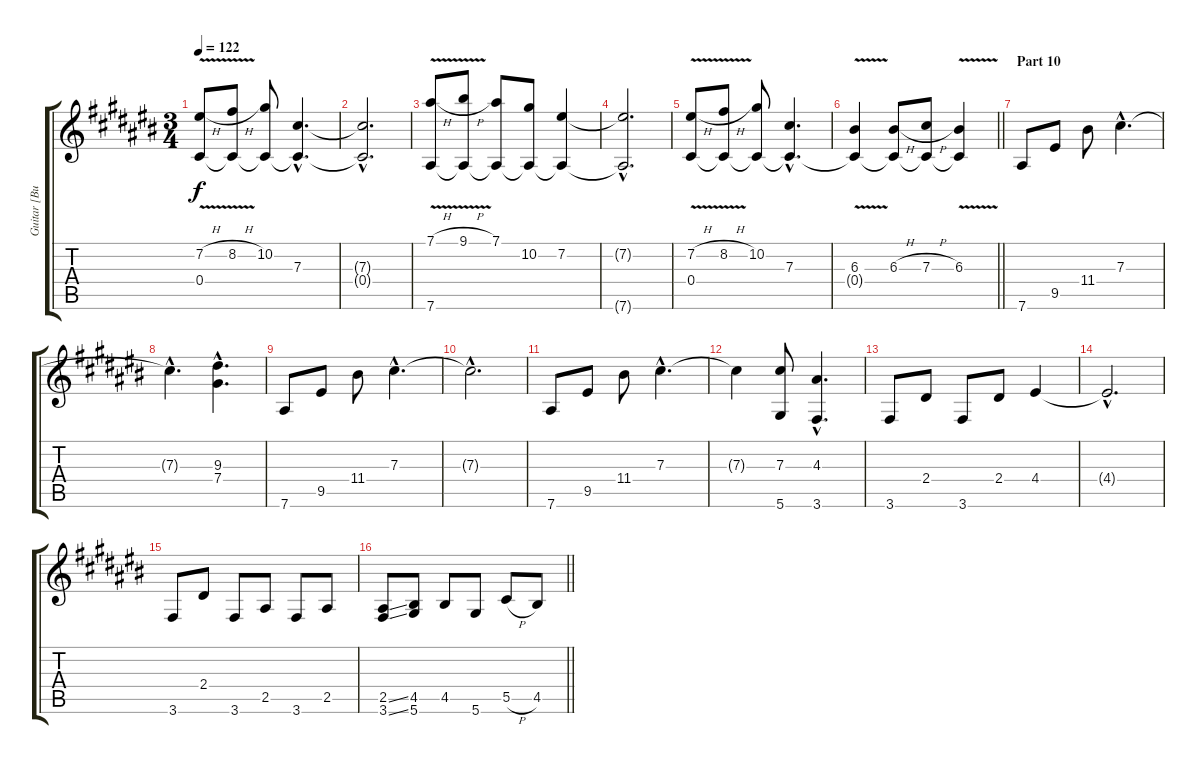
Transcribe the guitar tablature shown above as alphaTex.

\track ("Guitar [Buckethead]" "Guitar [Bu") {instrument electricguitarmuted}
\staff {score tabs}
\tuning (Eb4 Bb3 Gb3 Db3 Ab2 Eb2) {hide}
\ts (3 4)
\tempo 122
\clef g2
\ks c#
(7.2{h} 0.4{v}).8{dy f} (8.2{h} 0.4{t}).8 (10.2 0.4{t}).8 (7.3{hac} 0.4{hac t}).4{d} |
(7.3{hac t} 0.4{hac t}).2{d} |
(7.1{h} 7.6{v}).8 (9.1{h} 7.6{t}).8 (7.1 7.6{t}).8 (10.2 7.6{t}).8 (7.2 7.6{t}).4 |
(7.2{hac t} 7.6{hac t}).2{d} |
(7.2{h} 0.4{v}).8 (8.2{h} 0.4{t}).8 (10.2 0.4{t}).8 (7.3{hac} 0.4{hac t}).4{d} |
\barLineRight lightlight
(6.3{v} 0.4{t}).4 (6.3{h} 0.4{t}).8 (7.3{h} 0.4{t}).8 (6.3{v} 0.4{t}).4 |
\section ("" "Part 10")
7.6.8 9.5.8 11.4.8 7.3{hac}.4{d} |
7.3{hac t}.4{d} (9.3{hac} 7.4{hac}).4{d} |
7.6.8 9.5.8 11.4.8 7.3{hac}.4{d} |
7.3{hac t}.2{d} |
7.6.8 9.5.8 11.4.8 7.3{hac}.4{d} |
7.3{t}.4 (7.3 5.6).8 (4.3{hac} 3.6{hac}).4{d} |
3.6.8 2.4.8 3.6.8 2.4.8 4.4.4 |
4.4{hac t}.2{d} |
3.6.8 2.4.8 3.6.8 2.5.8 3.6.8 2.5.8 |
\barLineRight lightlight
(2.5{ss} 3.6{ss}).8 (4.5 5.6).8 4.5.8 5.6.8 5.5{h}.8 4.5.8
